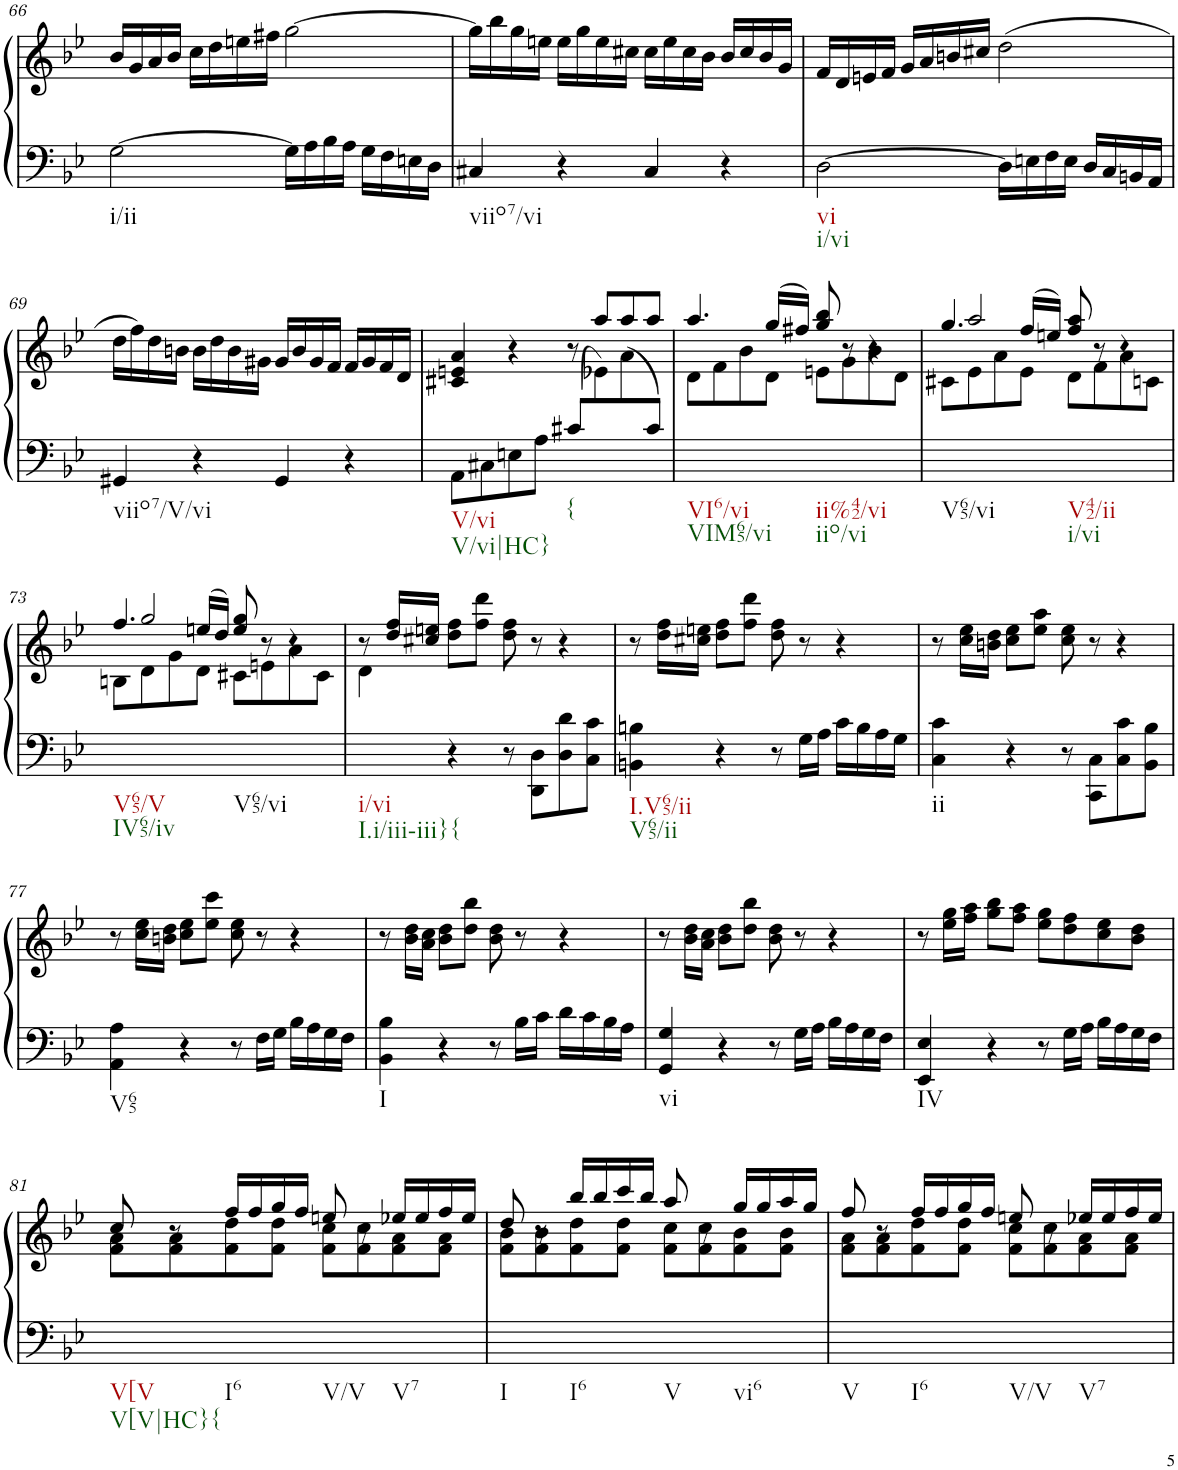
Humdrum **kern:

**kern	**kern
*part1	*part1
*staff2	*staff1
*I"Piano	*
*I'Pno.	*
!!LO:PB:g=z
*clefF4	*clefG2
*k[b-e-]	*k[b-e-]
*M4/4	*M4/4
*met(c)	*met(c)
=66	=66
!LO:TX:b:t=i/ii	!
[2G\	16b-/LL
.	16g/
.	16a/
.	16b-/JJ
.	16cc\LL
.	16dd\
.	16een\
.	16ff#X\JJ
16G\LL]	[2gg\
16A\	.
16B-\	.
16A\JJ	.
16G\LL	.
16F\	.
16En\	.
16D\JJ	.
=67	=67
!LO:TX:b:t=viio7/vi	!
4C#X/	16gg\LL]
.	16bb-\
.	16gg\
.	16een\JJ
4r	16ee\LL
.	16gg\
.	16ee\
.	16cc#X\JJ
4C#/	16cc#\LL
.	16ee\
.	16cc#\
.	16b-\JJ
4r	16b-/LL
.	16cc#/
.	16b-/
.	16g/JJ
=68	=68
!LO:TX:b:t=vi	!
!LO:TX:b:t=i/vi	!
[2D\	16f/LL
.	16d/
.	16en/
.	16f/JJ
.	16g/LL
.	16a/
.	16bn/
.	16cc#X/JJ
16D\LL]	(2dd\
16En\	.
16F\	.
16E\JJ	.
16D/LL	.
16C/	.
16BBn/	.
16AA/JJ	.
!!LO:LB:g=z
=69	=69
!LO:TX:b:t=viio7/V/vi	!
4GG#X/	16dd\LL
.	16ff\)
.	16dd\
.	16bn\JJ
4r	16b\LL
.	16dd\
.	16b\
.	16g#X\JJ
4GG#/	16g#/LL
.	16b/
.	16g#/
.	16f/JJ
4r	16f/LL
.	16g#/
.	16f/
.	16d/JJ
=70	=70
*	*^
!LO:TX:b:t=V/vi	!	!
!LO:TX:b:t=V/vi|HC}	!	!
8AA\L	4c#X/ 4en/ 4a/	8ryy
*	*v	*v
8C#X\	.
8En\	4r
8A\J	.
!LO:TX:b:t={	!
(8c#X/L	8r
*	*^
4ryy	8aa/L	8e-X\)
.	8aa/	(8a\
8c#/J)	8aa/J	8ryy
=71	=71	=71
!LO:TX:b:t=VI6/vi	!	!
!LO:TX:b:t=VIM65/vi	!	!
2ryy	4.aa/	8d\L
.	.	8f\
.	.	8b-\
.	(>16gg/LL	8d\J
.	16ff#X/JJ)	.
!LO:TX:b:t=ii%42/vi	!	!
!LO:TX:b:t=iio/vi	!	!
2ryy	8gg/ 8bb-/	8en\L
.	8r	8g\
.	4r	8b-\
.	.	8d\J
=72	=72	=72
*	*	*^
!LO:TX:b:t=V65/vi	!	!	!
2ryy	4.gg/	8ryy	8c#X\L
.	.	2aa/	8e-\
.	.	.	8a\
.	(>16ff/LL	.	8e-\J
.	16een/JJ)	.	.
!LO:TX:b:t=V42/ii	!	!	!
!LO:TX:b:t=i/vi	!	!	!
2ryy	8ff/ 8aa/	.	8d\L
.	8r	4.ryy	8f\
.	4r	.	8a\
.	.	.	8cn\J
!!LO:LB:g=z	!!	!!
=73	=73	=73	=73
!LO:TX:b:t=V65/V	!	!	!
!LO:TX:b:t=IV65/iv	!	!	!
2ryy	4.ff/	8ryy	8Bn\L
.	.	2gg/	8d\
.	.	.	8g\
.	(>16een/LL	.	8d\J
.	16dd/JJ)	.	.
!LO:TX:b:t=V65/vi	!	!	!
2ryy	8ee/ 8gg/	.	8c#X\L
.	8r	4.ryy	8en\
.	4r	.	8a\
.	.	.	8c#\J
=74	=74	=74	=74
!LO:TX:b:t=i/vi	!	!	!
!LO:TX:b:t=I.i/iii-iii}{	!	!	!
*	*	*v	*v
4ryy	8r	4d\
.	16dd/ 16ff/LL	.
.	16cc#X/ 16een/JJ	.
4r	8dd\ 8ff\L	2.ryy
.	8ff\ 8ddd\J	.
8r	8dd\ 8ff\	.
8DD\ 8D\L	8r	.
8D\ 8d\	4r	.
8C\ 8c\J	.	.
*	*v	*v
=75	=75
!LO:TX:b:t=I.V65/ii	!
!LO:TX:b:t=V65/ii	!
4BBn\ 4Bn\	8r
.	16dd\ 16ff\LL
.	16cc#X\ 16een\JJ
4r	8dd\ 8ff\L
.	8ff\ 8ddd\J
8r	8dd\ 8ff\
16G\LL	8r
16A\JJ	.
16c\LL	4r
16B\	.
16A\	.
16G\JJ	.
=76	=76
!LO:TX:b:t=ii	!
4C\ 4c\	8r
.	16cc\ 16ee-\LL
.	16bn\ 16dd\JJ
4r	8cc\ 8ee-\L
.	8ee-\ 8aa\J
8r	8cc\ 8ee-\
8CC\ 8C\L	8r
8C\ 8c\	4r
8BB-\ 8B-\J	.
!!LO:LB:g=z
=77	=77
!LO:TX:b:t=V65	!
4AA\ 4A\	8r
.	16cc\ 16ee-\LL
.	16bn\ 16dd\JJ
4r	8cc\ 8ee-\L
.	8ee-\ 8ccc\J
8r	8cc\ 8ee-\
16F\LL	8r
16G\JJ	.
16B-\LL	4r
16A\	.
16G\	.
16F\JJ	.
=78	=78
!LO:TX:b:t=I	!
4BB-\ 4B-\	8r
.	16b-\ 16dd\LL
.	16a\ 16cc\JJ
4r	8b-\ 8dd\L
.	8dd\ 8bb-\J
8r	8b-\ 8dd\
16B-\LL	8r
16c\JJ	.
16d\LL	4r
16c\	.
16B-\	.
16A\JJ	.
=79	=79
!LO:TX:b:t=vi	!
4GG/ 4G/	8r
.	16b-\ 16dd\LL
.	16a\ 16cc\JJ
4r	8b-\ 8dd\L
.	8dd\ 8bb-\J
8r	8b-\ 8dd\
16G\LL	8r
16A\JJ	.
16B-\LL	4r
16A\	.
16G\	.
16F\JJ	.
=80	=80
!LO:TX:b:t=IV	!
4EE-/ 4E-/	8r
.	16ee-\ 16gg\LL
.	16ff\ 16aa\JJ
4r	8gg\ 8bb-\L
.	8ff\ 8aa\J
8r	8ee-\ 8gg\L
16G\LL	8dd\ 8ff\
16A\JJ	.
16B-\LL	8cc\ 8ee-\
16A\	.
16G\	8b-\ 8dd\J
16F\JJ	.
!!LO:LB:g=z
=81	=81
*	*^
!LO:TX:b:t=V[V	!	!
!LO:TX:b:t=V[V|HC}{	!	!
4ryy	8cc/	8f\ 8a\L
.	8r	8f\ 8a\
!LO:TX:b:t=I6	!	!
4ryy	16ff/LL	8f\ 8dd\
.	16ff/	.
.	16gg/	8f\ 8dd\J
.	16ff/JJ	.
!LO:TX:b:t=V/V	!	!
4ryy	8een/	8f\ 8cc\L
.	8r	8f\ 8cc\
!LO:TX:b:t=V7	!	!
4ryy	16ee-X/LL	8f\ 8a\
.	16ee-/	.
.	16ff/	8f\ 8a\J
.	16ee-/JJ	.
=82	=82	=82
!LO:TX:b:t=I	!	!
4ryy	8dd/	8f\ 8b-\L
.	8r	8f\ 8b-\
!LO:TX:b:t=I6	!	!
4ryy	16bb-/LL	8f\ 8dd\
.	16bb-/	.
.	16ccc/	8f\ 8dd\J
.	16bb-/JJ	.
!LO:TX:b:t=V	!	!
4ryy	8aa/	8f\ 8cc\L
.	8r	8f\ 8cc\
!LO:TX:b:t=vi6	!	!
4ryy	16gg/LL	8f\ 8b-\
.	16gg/	.
.	16aa/	8f\ 8b-\J
.	16gg/JJ	.
=83	=83	=83
!LO:TX:b:t=V	!	!
4ryy	8ff/	8f\ 8a\L
.	8r	8f\ 8a\
!LO:TX:b:t=I6	!	!
4ryy	16ff/LL	8f\ 8dd\
.	16ff/	.
.	16gg/	8f\ 8dd\J
.	16ff/JJ	.
!LO:TX:b:t=V/V	!	!
4ryy	8een/	8f\ 8cc\L
.	8r	8f\ 8cc\
!LO:TX:b:t=V7	!	!
4ryy	16ee-X/LL	8f\ 8a\
.	16ee-/	.
.	16ff/	8f\ 8a\J
.	16ee-/JJ	.
*	*v	*v
=	=
*-	*-
